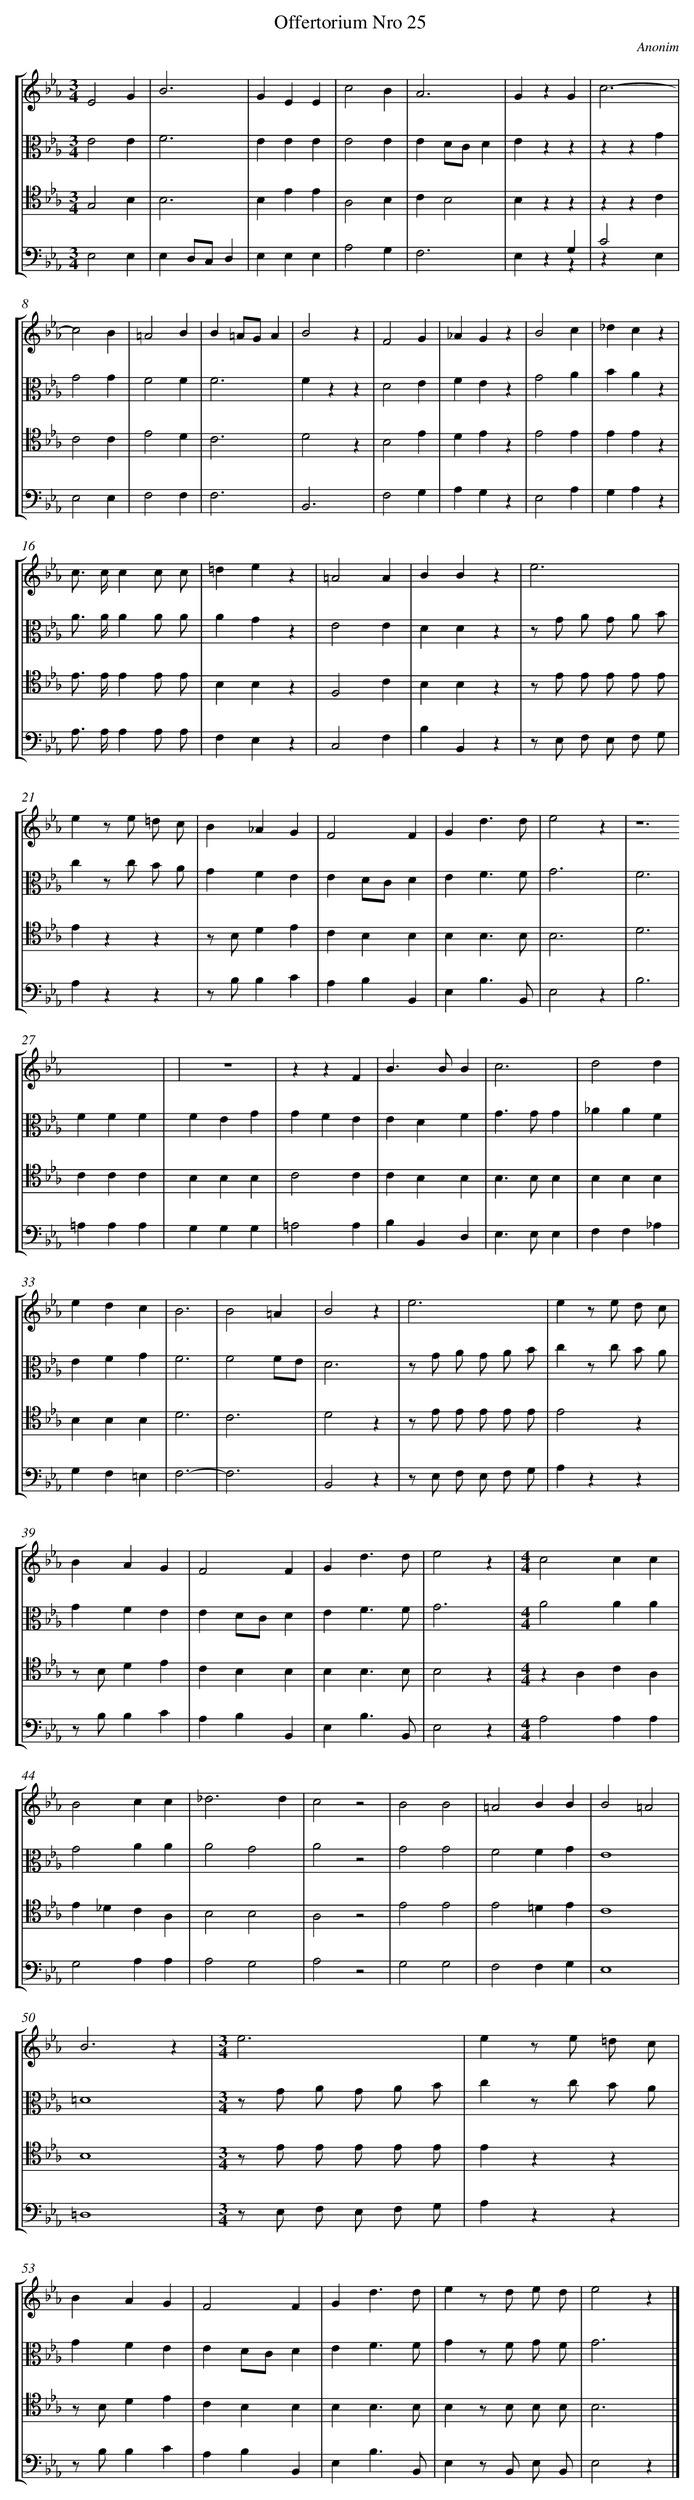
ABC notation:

X:1
T: Offertorium Nro 25
C: Anonim
L: 1/4
M: 3/4
%%staves [1 2 3 4]
V: 1
V: 2 clef=alto
V: 3 clef=tenor
V: 4 clef=bass
K: Eb
[V:1] E2G |
[V:2] E2E |
[V:3] G,2B, |
[V:4] E,2E, |
[V:1] B3 |
[V:2] F3 |
[V:3] B,3 |
[V:4] E,D,/C,/D, |
[V:1] GEE |
[V:2] EEE |
[V:3] B,EE |
[V:4] E,E,E, |
[V:1] c2B |
[V:2] E2E |
[V:3] A,2B, |
[V:4] A,2G, |
[V:1] A3 |
[V:2] ED/C/D |
[V:3] CB,2 |
[V:4] F,3 |
[V:1] GzG |
[V:2] Ezz |
[V:3] B,zz |
[V:4] x2G, & E,zz |
[V:1] c3- |
[V:2] zzG |
[V:3] zzC |
[V:4] C2x & zxE, |
[V:1] c2B |
[V:2] G2G |
[V:3] C2C |
[V:4] E,2E, |
[V:1] =A2B |
[V:2] F2F |
[V:3] E2D |
[V:4] F,2F, |
[V:1] B=A/G/A |
[V:2] F3 |
[V:3] C3 |
[V:4] F,3 |
[V:1] B2z |
[V:2] Fzz |
[V:3] D2z |
[V:4] B,,3 |
[V:1] F2G |
[V:2] D2E |
[V:3] B,2E |
[V:4] F,2G, |
[V:1] _AGz |
[V:2] FEz |
[V:3] DEz |
[V:4] A,G,z |
[V:1] B2c |
[V:2] G2A |
[V:3] E2E |
[V:4] E,2A, |
[V:1] _dcz |
[V:2] BAz |
[V:3] EEz |
[V:4] G,A,z |
[V:1] c/> c/cc/ c/ |
[V:2] A/> A/AA/ A/ |
[V:3] E/> E/EE/ E/ |
[V:4] A,/> A,/A,A,/ A,/ |
[V:1] =dez |
[V:2] AGz |
[V:3] B,B,z |
[V:4] F,E,z |
[V:1] =A2A |
[V:2] E2E |
[V:3] F,2C |
[V:4] C,2F, |
[V:1] BBz |
[V:2] DDz |
[V:3] B,B,z |
[V:4] B,B,,z |
[V:1] e3 |
[V:2] z/ G/ A/ G/ A/ B/ |
[V:3] z/ E/ E/ E/ E/ E/ |
[V:4] z/ E,/ F,/ E,/ F,/ G,/ |
[V:1] ez/ e/ =d/ c/ |
[V:2] cz/ c/ B/ A/ |
[V:3] Ezz |
[V:4] A,zz |
[V:1] B_AG |
[V:2] GFE |
[V:3] z/ B,/DE |
[V:4] z/ B,/B,C |
[V:1] F2F |
[V:2] ED/C/D |
[V:3] CB,B, |
[V:4] A,B,B,, |
[V:1] Gd3/d/ |
[V:2] EF3/F/ |
[V:3] B,B,3/B,/ |
[V:4] E,B,3/B,,/ |
[V:1] e2z |
[V:2] G3 |
[V:3] B,3 |
[V:4] E,2z |
[V:1] z6 |
[V:2] F3 |
[V:3] D3 |
[V:4] B,3 |
[V:1]  |
[V:2] FFF |
[V:3] CCC |
[V:4] =A,A,A, |
[V:1] z3 |
[V:2] FEG |
[V:3] B,B,B, |
[V:4] G,G,G, |
[V:1] zzF |
[V:2] GFE |
[V:3] C2C |
[V:4] =A,2A, |
[V:1] B>BB |
[V:2] EDF |
[V:3] CB,B, |
[V:4] B,B,,D, |
[V:1] c3 |
[V:2] G>GG |
[V:3] B,>B,B, |
[V:4] E,>E,E, |
[V:1] d2d |
[V:2] _AAF |
[V:3] B,B,B, |
[V:4] F,F,_A, |
[V:1] edc |
[V:2] EFG |
[V:3] B,B,B, |
[V:4] G,F,=E, |
[V:1] B3 |
[V:2] F3 |
[V:3] D3 |
[V:4] F,3- |
[V:1] B2=A |
[V:2] F2F/E/ |
[V:3] C3 |
[V:4] F,3 |
[V:1] B2z |
[V:2] D3 |
[V:3] D2z |
[V:4] B,,2z |
[V:1] e3 |
[V:2] z/ G/ A/ G/ A/ B/ |
[V:3] z/ E/ E/ E/ E/ E/ |
[V:4] z/ E,/ F,/ E,/ F,/ G,/ |
[V:1] ez/ e/ d/ c/ |
[V:2] cz/ c/ B/ A/ |
[V:3] E2z |
[V:4] A,zz |
[V:1] BAG |
[V:2] GFE |
[V:3] z/ B,/DE |
[V:4] z/ B,/B,C |
[V:1] F2F |
[V:2] ED/C/D |
[V:3] CB,B, |
[V:4] A,B,B,, |
[V:1] Gd3/d/ |
[V:2] EF3/F/ |
[V:3] B,B,3/B,/ |
[V:4] E,B,3/B,,/ |
[V:1] e2z |
[V:2] G3 |
[V:3] B,2z |
[V:4] E,2z |
[V:1] [M:4/4]c2cc |
[V:2] [M:4/4]A2AA |
[V:3] [M:4/4]zA,CA, |
[V:4] [M:4/4]A,2A,A, |
[V:1] B2cc |
[V:2] G2AA |
[V:3] E_DCA, |
[V:4] G,2A,A, |
[V:1] _d3d |
[V:2] A2G2 |
[V:3] B,2B,2 |
[V:4] A,2G,2 |
[V:1] c2z2 |
[V:2] A2z2 |
[V:3] A,2z2 |
[V:4] A,2z2 |
[V:1] B2B2 |
[V:2] G2G2 |
[V:3] E2E2 |
[V:4] G,2G,2 |
[V:1] =A2BB |
[V:2] F2FG |
[V:3] E2=DE |
[V:4] F,2F,G, |
[V:1] B2=A2 |
[V:2] E4 |
[V:3] C4 |
[V:4] E,4 |
[V:1] B3z |
[V:2] =D4 |
[V:3] B,4 |
[V:4] =D,4 |
[V:1] [M:3/4]e3 |
[V:2] [M:3/4]z/ G/ A/ G/ A/ B/ |
[V:3] [M:3/4]z/ E/ E/ E/ E/ E/ |
[V:4] [M:3/4]z/ E,/ F,/ E,/ F,/ G,/ |
[V:1] ez/ e/ =d/ c/ |
[V:2] cz/ c/ B/ A/ |
[V:3] Ezz |
[V:4] A,zz |
[V:1] BAG |
[V:2] GFE |
[V:3] z/ B,/DE |
[V:4] z/ B,/B,C |
[V:1] F2F |
[V:2] ED/C/D |
[V:3] CB,B, |
[V:4] A,B,B,, |
[V:1] Gd3/d/ |
[V:2] EF3/F/ |
[V:3] B,B,3/B,/ |
[V:4] E,B,3/B,,/ |
[V:1] ez/ d/ e/ d/ |
[V:2] Gz/ F/ G/ F/ |
[V:3] B,z/ B,/ B,/ B,/ |
[V:4] E,z/ B,,/ E,/ B,,/ |
[V:1] e2z |]
[V:2] G3 |]
[V:3] B,3 |]
[V:4] E,2z |]
